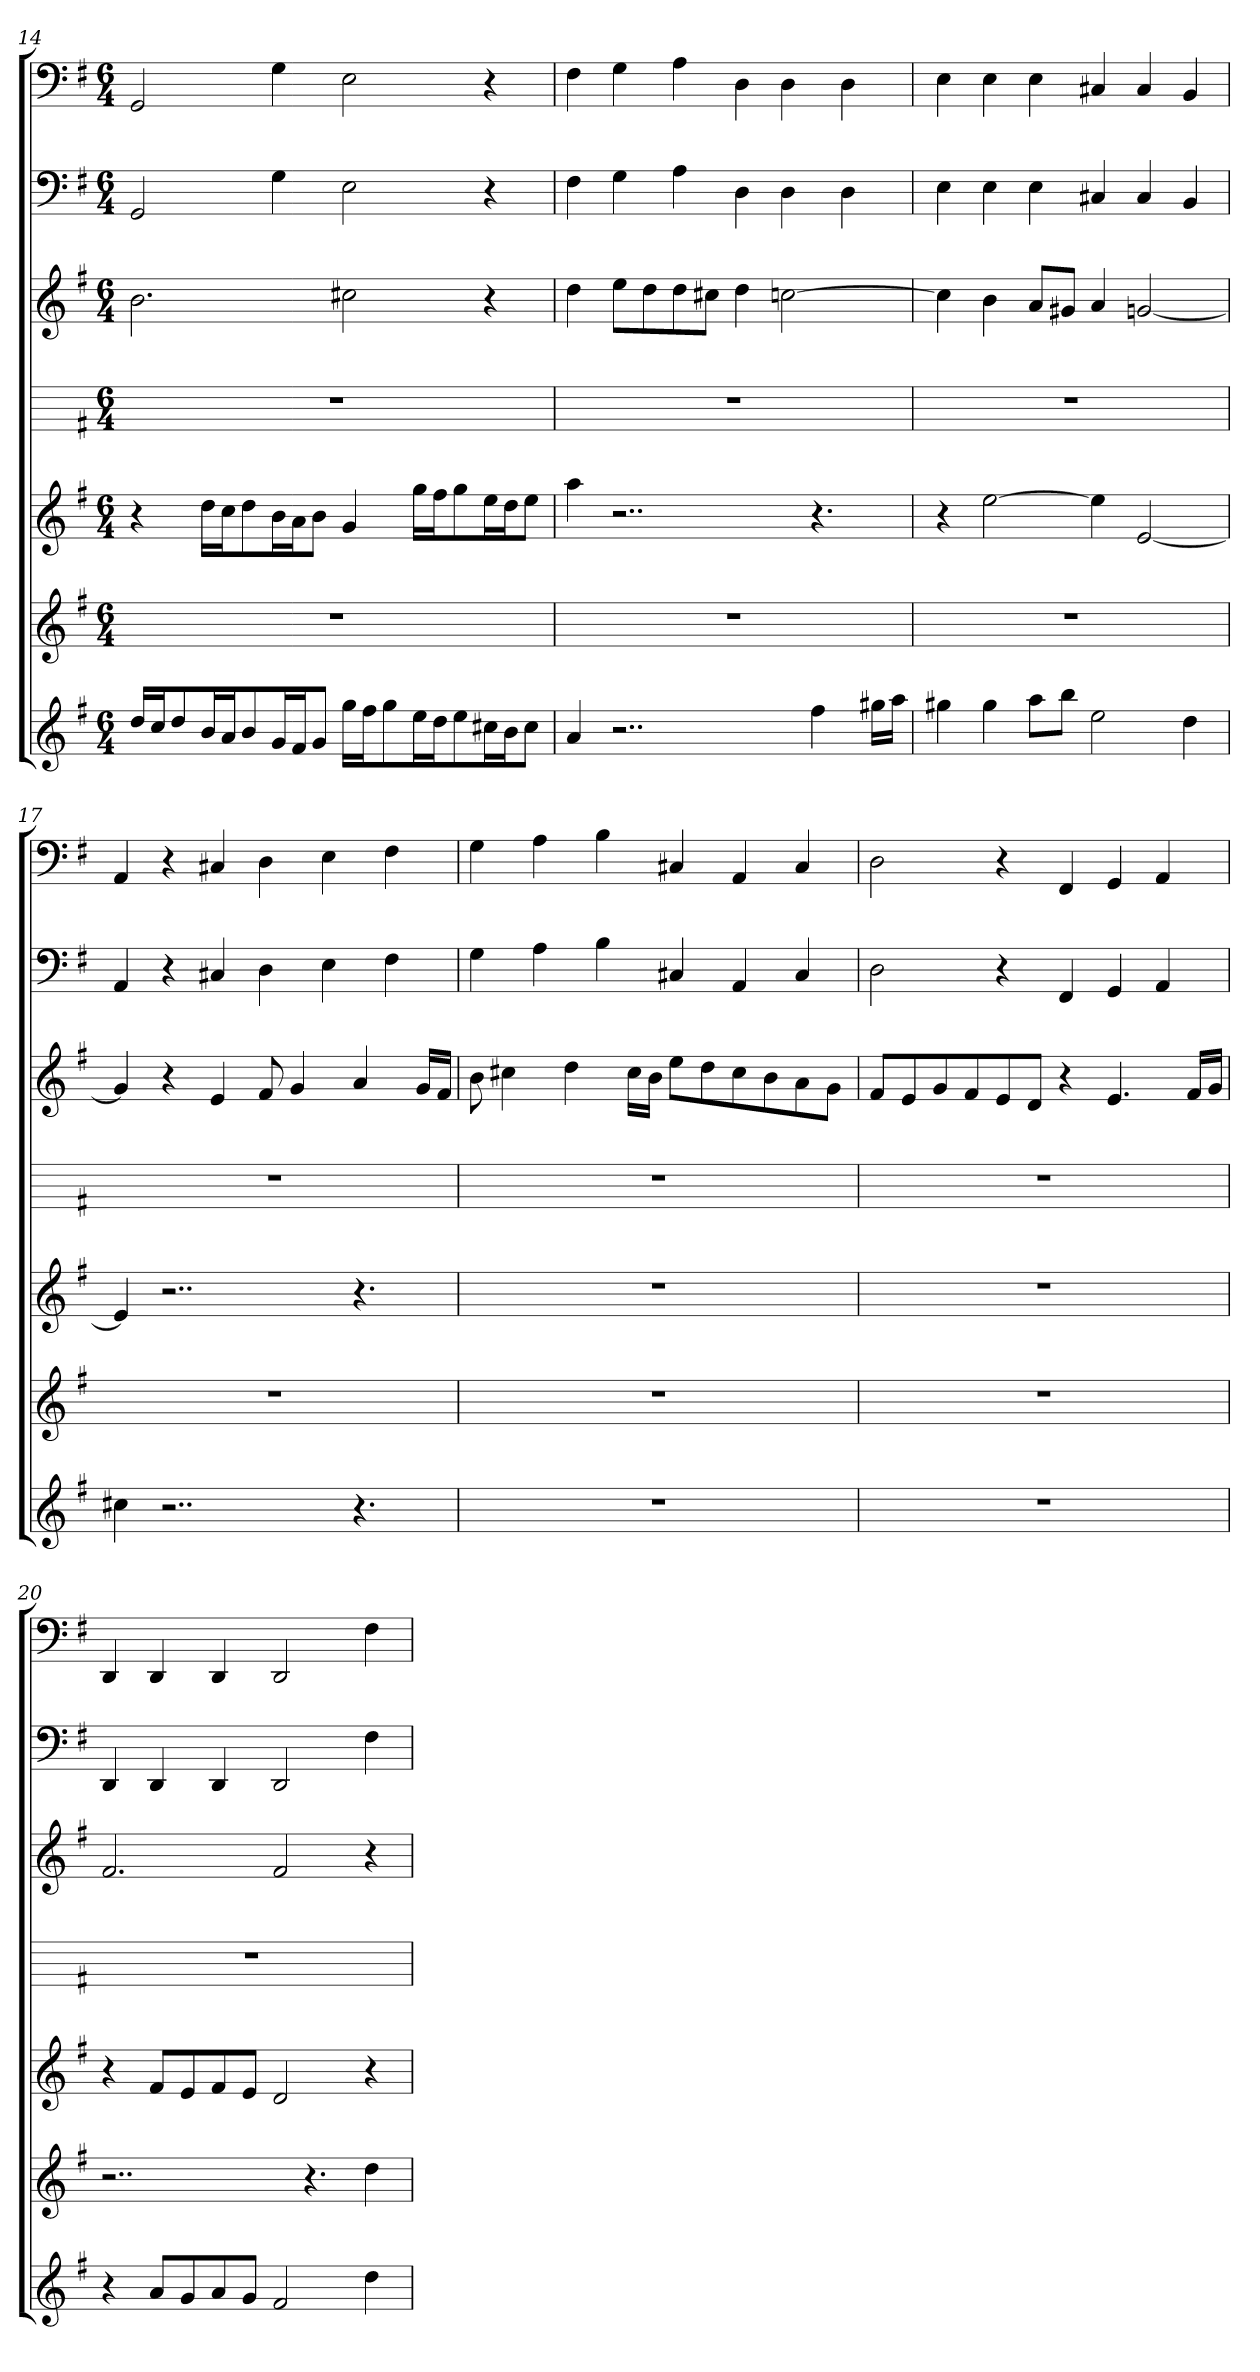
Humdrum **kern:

**kern	**kern	**kern	**kern	**kern	**kern	**kern
*part7	*part6	*part5	*part4	*part3	*part2	*part1
*staff7	*staff6	*staff5	*staff4	*staff3	*staff2	*staff1
*	*	*	*	*	*clefF4	*clefF4
*k[f#]	*k[f#]	*k[f#]	*k[f#]	*k[f#]	*k[f#]	*k[f#]
*G:	*G:	*G:	*G:	*G:	*G:	*G:
*M6/4	*M6/4	*M6/4	*M6/4	*M6/4	*M6/4	*M6/4
=14	=14	=14	=14	=14	=14	=14
16ddLL	1.r	4r	1.r	2.b	2GG	2GG
16ccJ	.	.	.	.	.	.
8dd	.	.	.	.	.	.
16bL	.	16ddLL	.	.	.	.
16aJ	.	16ccJ	.	.	.	.
8b	.	8dd	.	.	.	.
16gL	.	16bL	.	.	4G	4G
16f#J	.	16aJ	.	.	.	.
8gJ	.	8bJ	.	.	.	.
16ggLL	.	4g	.	2cc#X	2E	2E
16ff#J	.	.	.	.	.	.
8gg	.	.	.	.	.	.
16eeL	.	16ggLL	.	.	.	.
16ddJ	.	16ff#J	.	.	.	.
8ee	.	8gg	.	.	.	.
16cc#XL	.	16eeL	.	4r	4r	4r
16bJ	.	16ddJ	.	.	.	.
8cc#J	.	8eeJ	.	.	.	.
=15	=15	=15	=15	=15	=15	=15
4a	1.r	4aa	1.r	4dd	4F#	4F#
2..r	.	2..r	.	8eeL	4G	4G
.	.	.	.	8dd	.	.
.	.	.	.	8dd	4A	4A
.	.	.	.	8cc#XJ	.	.
.	.	.	.	4dd	4D	4D
.	.	.	.	[2ccn	4D	4D
4ff#	.	4.r	.	.	.	.
.	.	.	.	.	4D	4D
16gg#XLL	.	.	.	.	.	.
16aaJJ	.	.	.	.	.	.
=16	=16	=16	=16	=16	=16	=16
4gg#X	1.r	4r	1.r	4cc]	4E	4E
4gg#	.	[2ee	.	4b	4E	4E
8aaL	.	.	.	8aL	4E	4E
8bbJ	.	.	.	8g#XJ	.	.
2ee	.	4ee]	.	4a	4C#X	4C#X
.	.	[2e	.	[2gn	4C#	4C#
4dd	.	.	.	.	4BB	4BB
=17	=17	=17	=17	=17	=17	=17
4cc#X	1.r	4e]	1.r	4g]	4AA	4AA
2..r	.	2..r	.	4r	4r	4r
.	.	.	.	4e	4C#X	4C#X
.	.	.	.	8f#	4D	4D
.	.	.	.	4g	.	.
.	.	.	.	.	4E	4E
4.r	.	4.r	.	4a	.	.
.	.	.	.	.	4F#	4F#
.	.	.	.	16gLL	.	.
.	.	.	.	16f#JJ	.	.
=18	=18	=18	=18	=18	=18	=18
1.r	1.r	1.r	1.r	8b	4G	4G
.	.	.	.	4cc#X	.	.
.	.	.	.	.	4A	4A
.	.	.	.	4dd	.	.
.	.	.	.	.	4B	4B
.	.	.	.	16cc#LL	.	.
.	.	.	.	16bJJ	.	.
.	.	.	.	8eeL	4C#X	4C#X
.	.	.	.	8dd	.	.
.	.	.	.	8cc#	4AA	4AA
.	.	.	.	8b	.	.
.	.	.	.	8a	4C#	4C#
.	.	.	.	8gJ	.	.
=19	=19	=19	=19	=19	=19	=19
1.r	1.r	1.r	1.r	8f#L	2D	2D
.	.	.	.	8e	.	.
.	.	.	.	8g	.	.
.	.	.	.	8f#	.	.
.	.	.	.	8e	4r	4r
.	.	.	.	8dJ	.	.
.	.	.	.	4r	4FF#	4FF#
.	.	.	.	4.e	4GG	4GG
.	.	.	.	.	4AA	4AA
.	.	.	.	16f#LL	.	.
.	.	.	.	16gJJ	.	.
=20	=20	=20	=20	=20	=20	=20
4r	2..r	4r	1.r	2.f#	4DD	4DD
8aL	.	8f#L	.	.	4DD	4DD
8g	.	8e	.	.	.	.
8a	.	8f#	.	.	4DD	4DD
8gJ	.	8eJ	.	.	.	.
2f#	.	2d	.	2f#	2DD	2DD
.	4.r	.	.	.	.	.
4dd	4dd	4r	.	4r	4F#	4F#
=	=	=	=	=	=	=
*-	*-	*-	*-	*-	*-	*-
